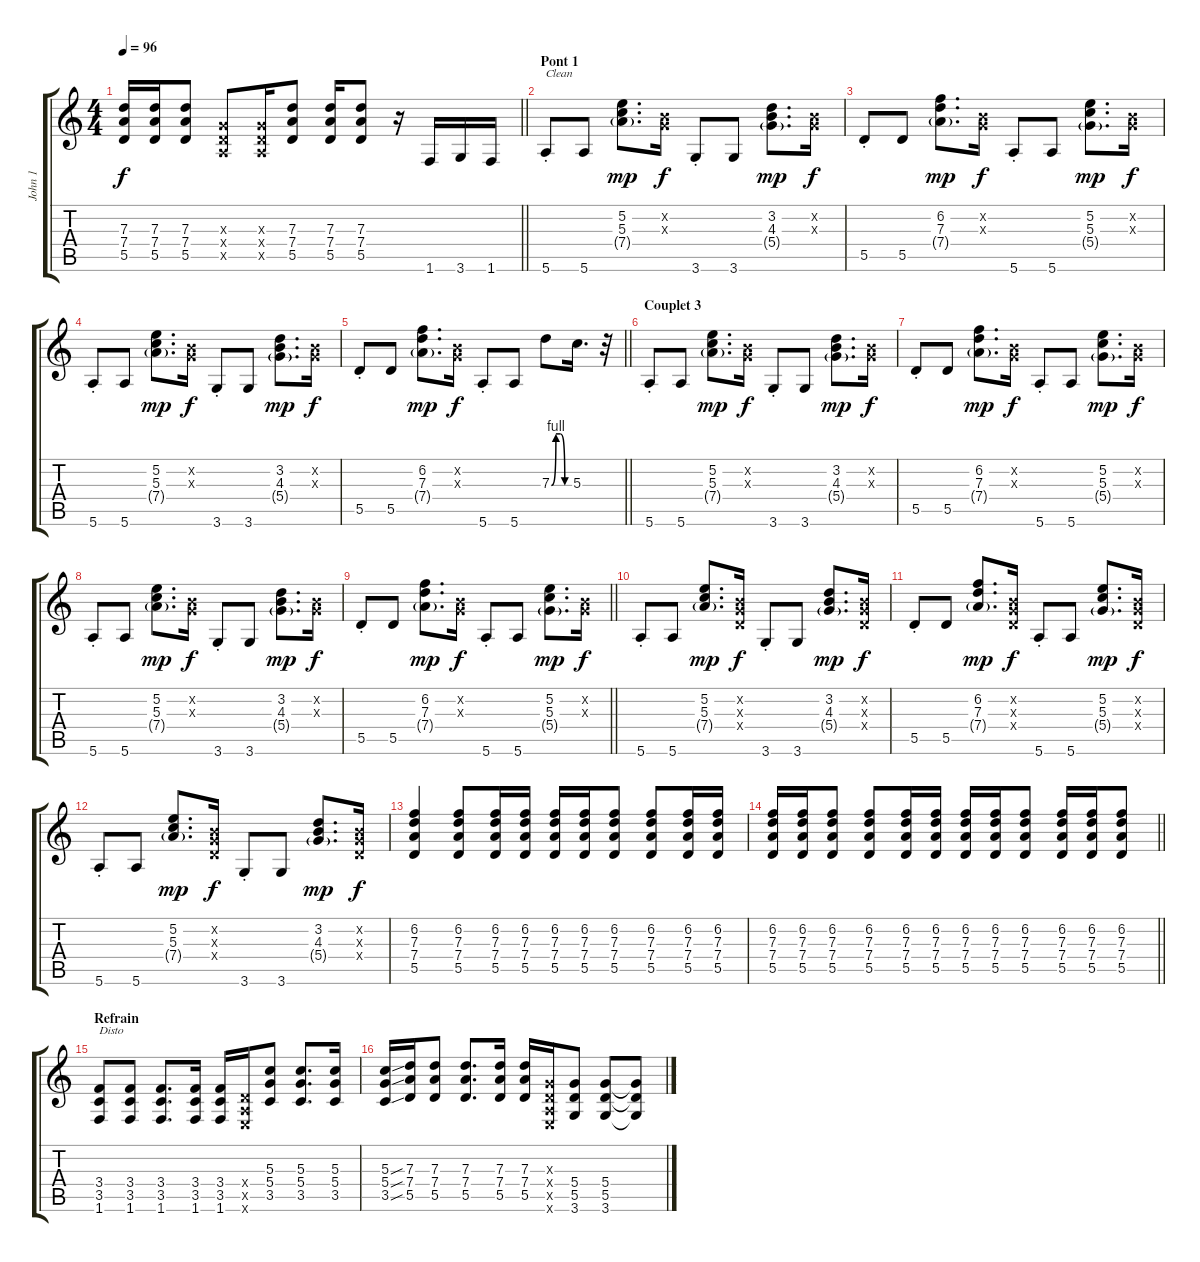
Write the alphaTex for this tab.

\track ("John 1" "John 1") {instrument electricguitarclean}
\staff {score tabs}
\tuning (E4 B3 G3 D3 A2 E2) {hide}
\ts (4 4)
\tempo 96
\clef g2
\barLineRight lightlight
\ks c
(7.3{t} 7.4{t} 5.5{t}).16{dy f} (7.3 7.4 5.5).16 (7.3 7.4 5.5).8 (0.3{x} 0.4{x} 0.5{x}).8 (0.3{x} 0.4{x} 0.5{x}).16 (7.3 7.4 5.5).8 (7.3 7.4 5.5).16 (7.3 7.4 5.5).8 r.16 1.6.16 3.6.16 1.6.16 |
\section ("" "Pont 1")
5.6{st}.8{txt "Clean" instrument electricguitarclean} 5.6.8 (5.2 5.3 7.4{g}).8{d dy mp} (0.2{x} 0.3{x}).16{dy f} 3.6{st}.8 3.6.8 (3.2 4.3 5.4{g}).8{d dy mp} (0.2{x} 0.3{x}).16{dy f} |
5.5{st}.8 5.5.8 (6.2 7.3 7.4{g}).8{d dy mp} (0.2{x} 0.3{x}).16{dy f} 5.6{st}.8 5.6.8 (5.2 5.3 5.4{g}).8{d dy mp} (0.2{x} 0.3{x}).16{dy f} |
5.6{st}.8 5.6.8 (5.2 5.3 7.4{g}).8{d dy mp} (0.2{x} 0.3{x}).16{dy f} 3.6{st}.8 3.6.8 (3.2 4.3 5.4{g}).8{d dy mp} (0.2{x} 0.3{x}).16{dy f} |
\barLineRight lightlight
5.5{st}.8 5.5.8 (6.2 7.3 7.4{g}).8{d dy mp} (0.2{x} 0.3{x}).16{dy f} 5.6{st}.8 5.6.8 7.3{be (custom 0 0 15 4 30 4 45 0 60 0)}.8 5.3.16{d} r.32 |
\section ("" "Couplet 3")
5.6{st}.8 5.6.8 (5.2 5.3 7.4{g}).8{d dy mp} (0.2{x} 0.3{x}).16{dy f} 3.6{st}.8 3.6.8 (3.2 4.3 5.4{g}).8{d dy mp} (0.2{x} 0.3{x}).16{dy f} |
5.5{st}.8 5.5.8 (6.2 7.3 7.4{g}).8{d dy mp} (0.2{x} 0.3{x}).16{dy f} 5.6{st}.8 5.6.8 (5.2 5.3 5.4{g}).8{d dy mp} (0.2{x} 0.3{x}).16{dy f} |
5.6{st}.8 5.6.8 (5.2 5.3 7.4{g}).8{d dy mp} (0.2{x} 0.3{x}).16{dy f} 3.6{st}.8 3.6.8 (3.2 4.3 5.4{g}).8{d dy mp} (0.2{x} 0.3{x}).16{dy f} |
\barLineRight lightlight
5.5{st}.8 5.5.8 (6.2 7.3 7.4{g}).8{d dy mp} (0.2{x} 0.3{x}).16{dy f} 5.6{st}.8 5.6.8 (5.2 5.3 5.4{g}).8{d dy mp} (0.2{x} 0.3{x}).16{dy f} |
5.6{st}.8 5.6.8 (5.2 5.3 7.4{g}).8{d dy mp} (0.2{x} 0.3{x} 0.4{x}).16{dy f} 3.6{st}.8 3.6.8 (3.2 4.3 5.4{g}).8{d dy mp} (0.2{x} 0.3{x} 0.4{x}).16{dy f} |
5.5{st}.8 5.5.8 (6.2 7.3 7.4{g}).8{d dy mp} (0.2{x} 0.3{x} 0.4{x}).16{dy f} 5.6{st}.8 5.6.8 (5.2 5.3 5.4{g}).8{d dy mp} (0.2{x} 0.3{x} 0.4{x}).16{dy f} |
5.6{st}.8 5.6.8 (5.2 5.3 7.4{g}).8{d dy mp} (0.2{x} 0.3{x} 0.4{x}).16{dy f} 3.6{st}.8 3.6.8 (3.2 4.3 5.4{g}).8{d dy mp} (0.2{x} 0.3{x} 0.4{x}).16{dy f} |
(6.2 7.3 7.4 5.5).4 (6.2 7.3 7.4 5.5).8 (6.2 7.3 7.4 5.5).16 (6.2 7.3 7.4 5.5).16 (6.2 7.3 7.4 5.5).16 (6.2 7.3 7.4 5.5).16 (6.2 7.3 7.4 5.5).8 (6.2 7.3 7.4 5.5).8 (6.2 7.3 7.4 5.5).16 (6.2 7.3 7.4 5.5).16 |
\barLineRight lightlight
(6.2 7.3 7.4 5.5).16 (6.2 7.3 7.4 5.5).16 (6.2 7.3 7.4 5.5).8 (6.2 7.3 7.4 5.5).8 (6.2 7.3 7.4 5.5).16 (6.2 7.3 7.4 5.5).16 (6.2 7.3 7.4 5.5).16 (6.2 7.3 7.4 5.5).16 (6.2 7.3 7.4 5.5).8 (6.2 7.3 7.4 5.5).16 (6.2 7.3 7.4 5.5).16 (6.2 7.3 7.4 5.5).8 |
\section ("" "Refrain")
(3.4 3.5 1.6).8{txt "Disto" instrument distortionguitar} (3.4 3.5 1.6).8 (3.4 3.5 1.6).8{d} (3.4 3.5 1.6).16 (3.4 3.5 1.6).16 (0.4{x} 0.5{x} 0.6{x}).16 (5.3 5.4 3.5).8 (5.3 5.4 3.5).8{d} (5.3 5.4 3.5).16 |
(5.3{sou} 5.4{sou} 3.5{sou}).16 (7.3 7.4 5.5).16 (7.3 7.4 5.5).8 (7.3 7.4 5.5).8{d} (7.3 7.4 5.5).16 (7.3 7.4 5.5).16 (0.3{x} 0.4{x} 0.5{x} 0.6{x}).16 (5.4 5.5 3.6).8 (5.4 5.5 3.6).8 (5.4{t} 5.5{t} 3.6{t}).8
